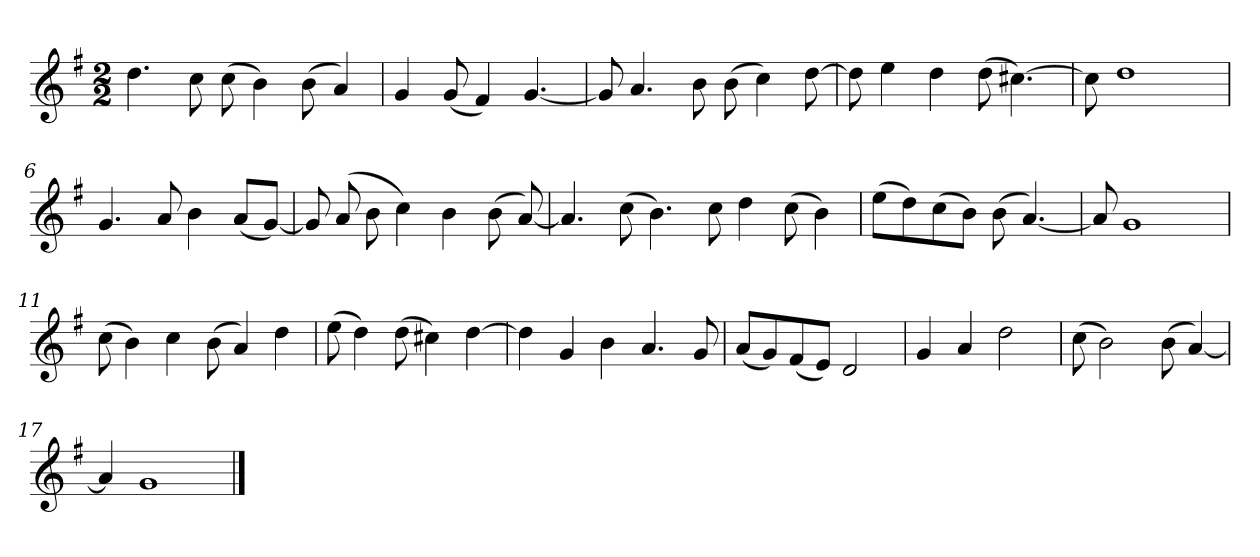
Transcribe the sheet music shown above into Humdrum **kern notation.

**kern
*part1
*staff1
*clefG2
*k[f#]
*G:
*M2/2
*MM120
=1
4.dd
8cc
(8cc
4b)
(8b
4a)
=2
4g
(8g
4f#)
[4.g
=3
8g]
4.a
8b
(8b
4cc)
[8dd
=4
8dd]
4ee
4dd
(8dd
[4.cc#X)
=5
8cc#]
1dd
=6
4.g
8a
4b
(8a/L
[8g/J)
=7
8g]
(8a
8b
4cc)
4b
(8b
[8a)
=8
4.a]
(8cc
4.b)
8cc
4dd
(8cc
4b)
=9
(8ee\L
8dd\)
(8cc\
8b\J)
(8b
[4.a)
=10
8a]
1g
=11
(8cc
4b)
4cc
(8b
4a)
4dd
=12
(8ee
4dd)
(8dd
4cc#X)
[4dd
=13
4dd]
4g
4b
4.a
8g
=14
(8a/L
8g/)
(8f#/
8e/J)
2d
=15
4g
4a
2dd
=16
(8cc
2b)
(8b
[4a)
=17
4a]
1g
==
*-
